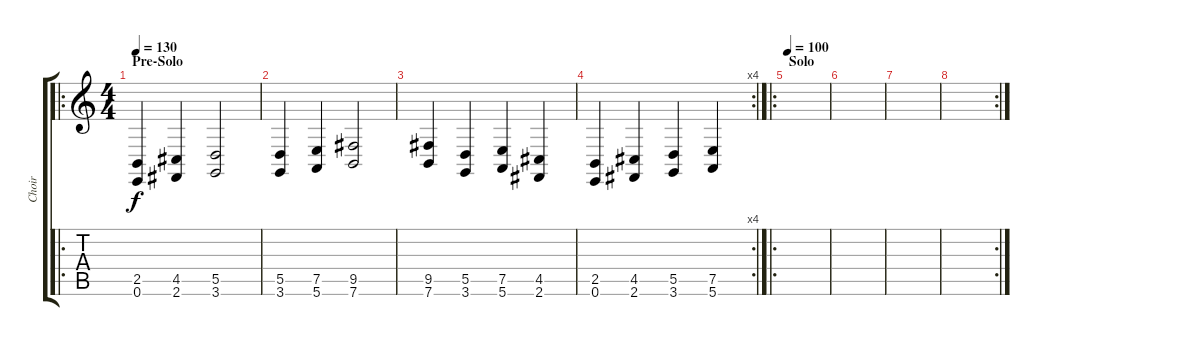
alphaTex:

\track ("Choir" "Choir") {instrument choiraahs}
\staff {score tabs}
\tuning (E4 B3 G3 D3 A2 E2) {hide}
\ro
\ts (4 4)
\section ("" "Pre-Solo")
\tempo 130
\clef g2
\ks c
(2.5 0.6).4{dy f} (4.5 2.6).4 (5.5 3.6).2 |
(5.5 3.6).4 (7.5 5.6).4 (9.5 7.6).2 |
(9.5 7.6).4 (5.5 3.6).4 (7.5 5.6).4 (4.5 2.6).4 |
\rc 4
(2.5 0.6).4 (4.5 2.6).4 (5.5 3.6).4 (7.5 5.6).4 |
\ro
\section ("" "Solo")
\tempo 100
|
|
|
\rc 2
